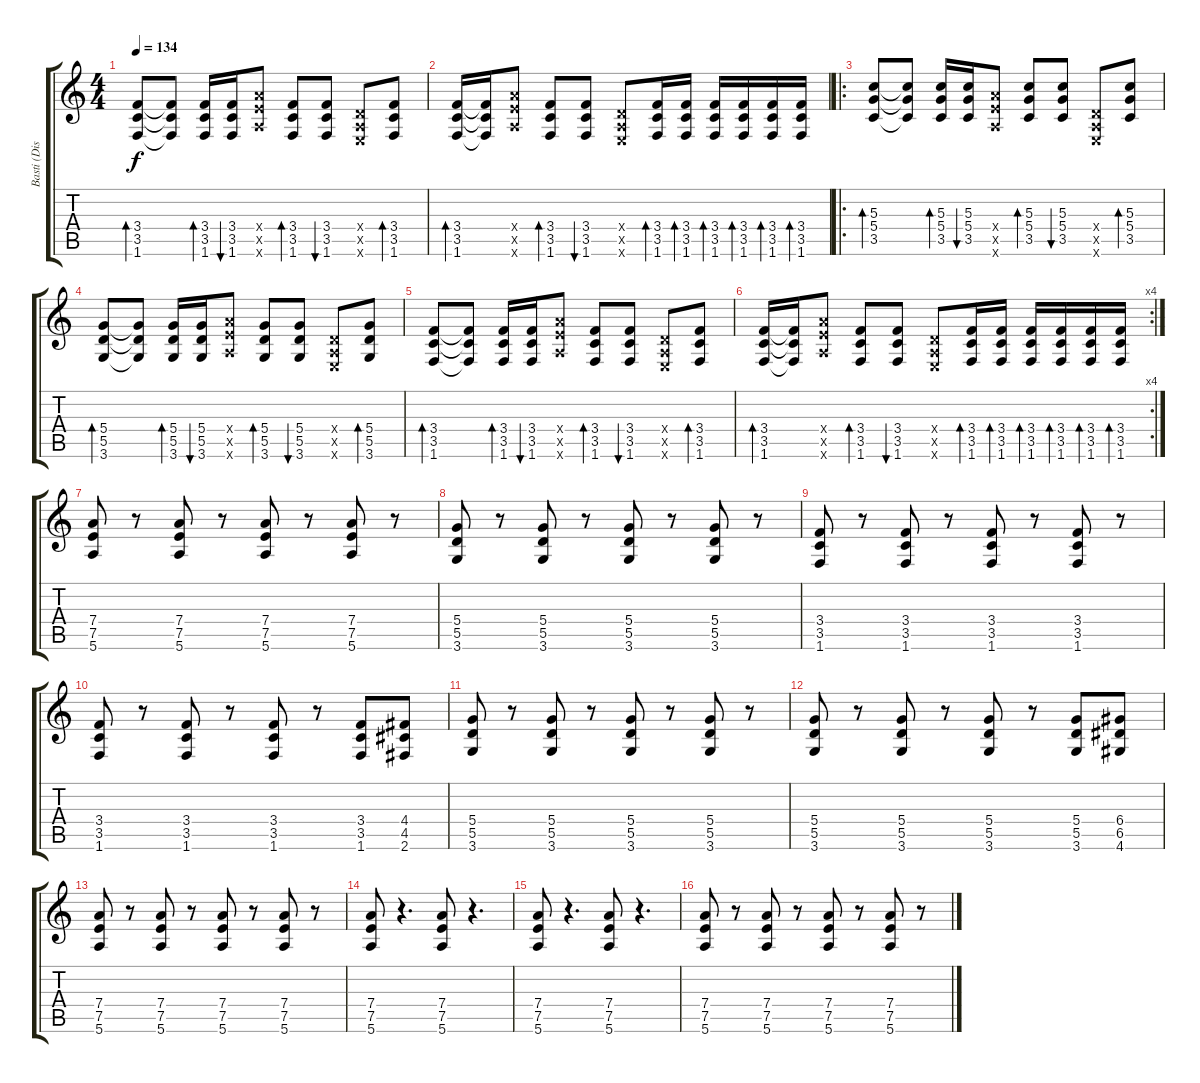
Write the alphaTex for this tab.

\track ("Basti (Dist.-Guitar)" "Basti (Dis") {instrument distortionguitar}
\staff {score tabs}
\tuning (E4 B3 G3 D3 A2 E2) {hide}
\ts (4 4)
\tempo 134
\clef g2
\ks c
(3.4 3.5 1.6).8{bd 30 dy f} (3.4{t} 3.5{t} 1.6{t}).8 (3.4 3.5 1.6).16{bd 30} (3.4 3.5 1.6).16{bu 30} (7.4{x} 7.5{x} 5.6{x}).8 (3.4 3.5 1.6).8{bd 30} (3.4 3.5 1.6).8{bu 30} (0.4{x} 0.5{x} 0.6{x}).8 (3.4 3.5 1.6).8{bd 30} |
(3.4 3.5 1.6).16{bd 30} (3.4{t} 3.5{t} 1.6{t}).16 (7.4{x} 7.5{x} 5.6{x}).8 (3.4 3.5 1.6).8{bd 30} (3.4 3.5 1.6).8{bu 30} (0.4{x} 0.5{x} 0.6{x}).8 (3.4 3.5 1.6).16{bd 30} (3.4 3.5 1.6).16{bd 30} (3.4 3.5 1.6).16{bd 30} (3.4 3.5 1.6).16{bd 30} (3.4 3.5 1.6).16{bd 30} (3.4 3.5 1.6).16{bd 30} |
\ro
(5.3 5.4 3.5).8{bd 30} (5.3{t} 5.4{t} 3.5{t}).8 (5.3 5.4 3.5).16{bd 30} (5.3 5.4 3.5).16{bu 30} (7.4{x} 7.5{x} 5.6{x}).8 (5.3 5.4 3.5).8{bd 30} (5.3 5.4 3.5).8{bu 30} (0.4{x} 0.5{x} 0.6{x}).8 (5.3 5.4 3.5).8{bd 30} |
(5.4 5.5 3.6).8{bd 30} (5.4{t} 5.5{t} 3.6{t}).8 (5.4 5.5 3.6).16{bd 30} (5.4 5.5 3.6).16{bu 30} (7.4{x} 7.5{x} 5.6{x}).8 (5.4 5.5 3.6).8{bd 30} (5.4 5.5 3.6).8{bu 30} (0.4{x} 0.5{x} 0.6{x}).8 (5.4 5.5 3.6).8{bd 30} |
(3.4 3.5 1.6).8{bd 30} (3.4{t} 3.5{t} 1.6{t}).8 (3.4 3.5 1.6).16{bd 30} (3.4 3.5 1.6).16{bu 30} (7.4{x} 7.5{x} 5.6{x}).8 (3.4 3.5 1.6).8{bd 30} (3.4 3.5 1.6).8{bu 30} (0.4{x} 0.5{x} 0.6{x}).8 (3.4 3.5 1.6).8{bd 30} |
\rc 4
(3.4 3.5 1.6).16{bd 30} (3.4{t} 3.5{t} 1.6{t}).16 (7.4{x} 7.5{x} 5.6{x}).8 (3.4 3.5 1.6).8{bd 30} (3.4 3.5 1.6).8{bu 30} (0.4{x} 0.5{x} 0.6{x}).8 (3.4 3.5 1.6).16{bd 30} (3.4 3.5 1.6).16{bd 30} (3.4 3.5 1.6).16{bd 30} (3.4 3.5 1.6).16{bd 30} (3.4 3.5 1.6).16{bd 30} (3.4 3.5 1.6).16{bd 30} |
(7.4 7.5 5.6).8 r.8 (7.4 7.5 5.6).8 r.8 (7.4 7.5 5.6).8 r.8 (7.4 7.5 5.6).8 r.8 |
(5.4 5.5 3.6).8 r.8 (5.4 5.5 3.6).8 r.8 (5.4 5.5 3.6).8 r.8 (5.4 5.5 3.6).8 r.8 |
(3.4 3.5 1.6).8 r.8 (3.4 3.5 1.6).8 r.8 (3.4 3.5 1.6).8 r.8 (3.4 3.5 1.6).8 r.8 |
(3.4 3.5 1.6).8 r.8 (3.4 3.5 1.6).8 r.8 (3.4 3.5 1.6).8 r.8 (3.4 3.5 1.6).8 (4.4 4.5 2.6).8 |
(5.4 5.5 3.6).8 r.8 (5.4 5.5 3.6).8 r.8 (5.4 5.5 3.6).8 r.8 (5.4 5.5 3.6).8 r.8 |
(5.4 5.5 3.6).8 r.8 (5.4 5.5 3.6).8 r.8 (5.4 5.5 3.6).8 r.8 (5.4 5.5 3.6).8 (6.4 6.5 4.6).8 |
(7.4 7.5 5.6).8 r.8 (7.4 7.5 5.6).8 r.8 (7.4 7.5 5.6).8 r.8 (7.4 7.5 5.6).8 r.8 |
(7.4 7.5 5.6).8 r.4{d} (7.4 7.5 5.6).8 r.4{d} |
(7.4 7.5 5.6).8 r.4{d} (7.4 7.5 5.6).8 r.4{d} |
(7.4 7.5 5.6).8 r.8 (7.4 7.5 5.6).8 r.8 (7.4 7.5 5.6).8 r.8 (7.4 7.5 5.6).8 r.8
